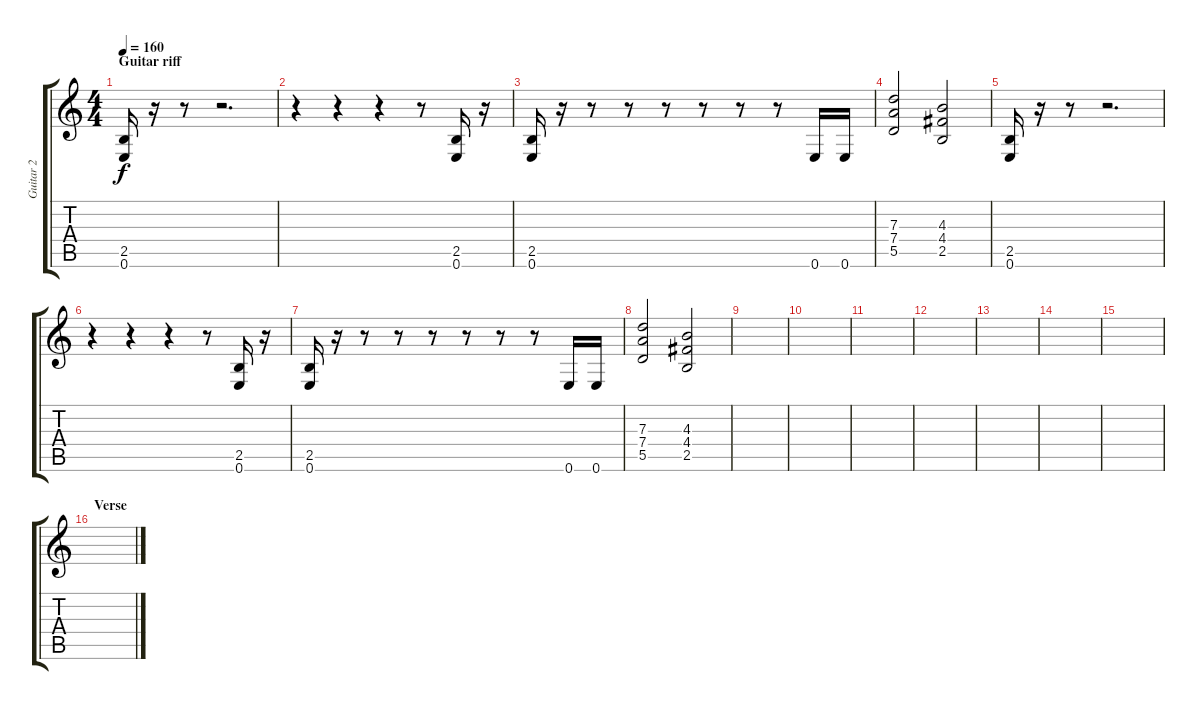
\track ("Guitar 2" "Guitar 2") {instrument distortionguitar}
\staff {score tabs}
\tuning (E4 B3 G3 D3 A2 E2) {hide}
\ts (4 4)
\section ("" "Guitar riff")
\tempo 160
\clef g2
\ks c
(2.5 0.6).16{dy f} r.16 r.8 r.2{d} |
r.4 r.4 r.4 r.8 (2.5 0.6).16 r.16 |
(2.5 0.6).16 r.16 r.8 r.8 r.8 r.8 r.8 r.8 0.6.16 0.6.16 |
(7.3 7.4 5.5).2 (4.3 4.4 2.5).2 |
(2.5 0.6).16 r.16 r.8 r.2{d} |
r.4 r.4 r.4 r.8 (2.5 0.6).16 r.16 |
(2.5 0.6).16 r.16 r.8 r.8 r.8 r.8 r.8 r.8 0.6.16 0.6.16 |
(7.3 7.4 5.5).2 (4.3 4.4 2.5).2 |
|
|
|
|
|
|
|
\section ("" "Verse")
